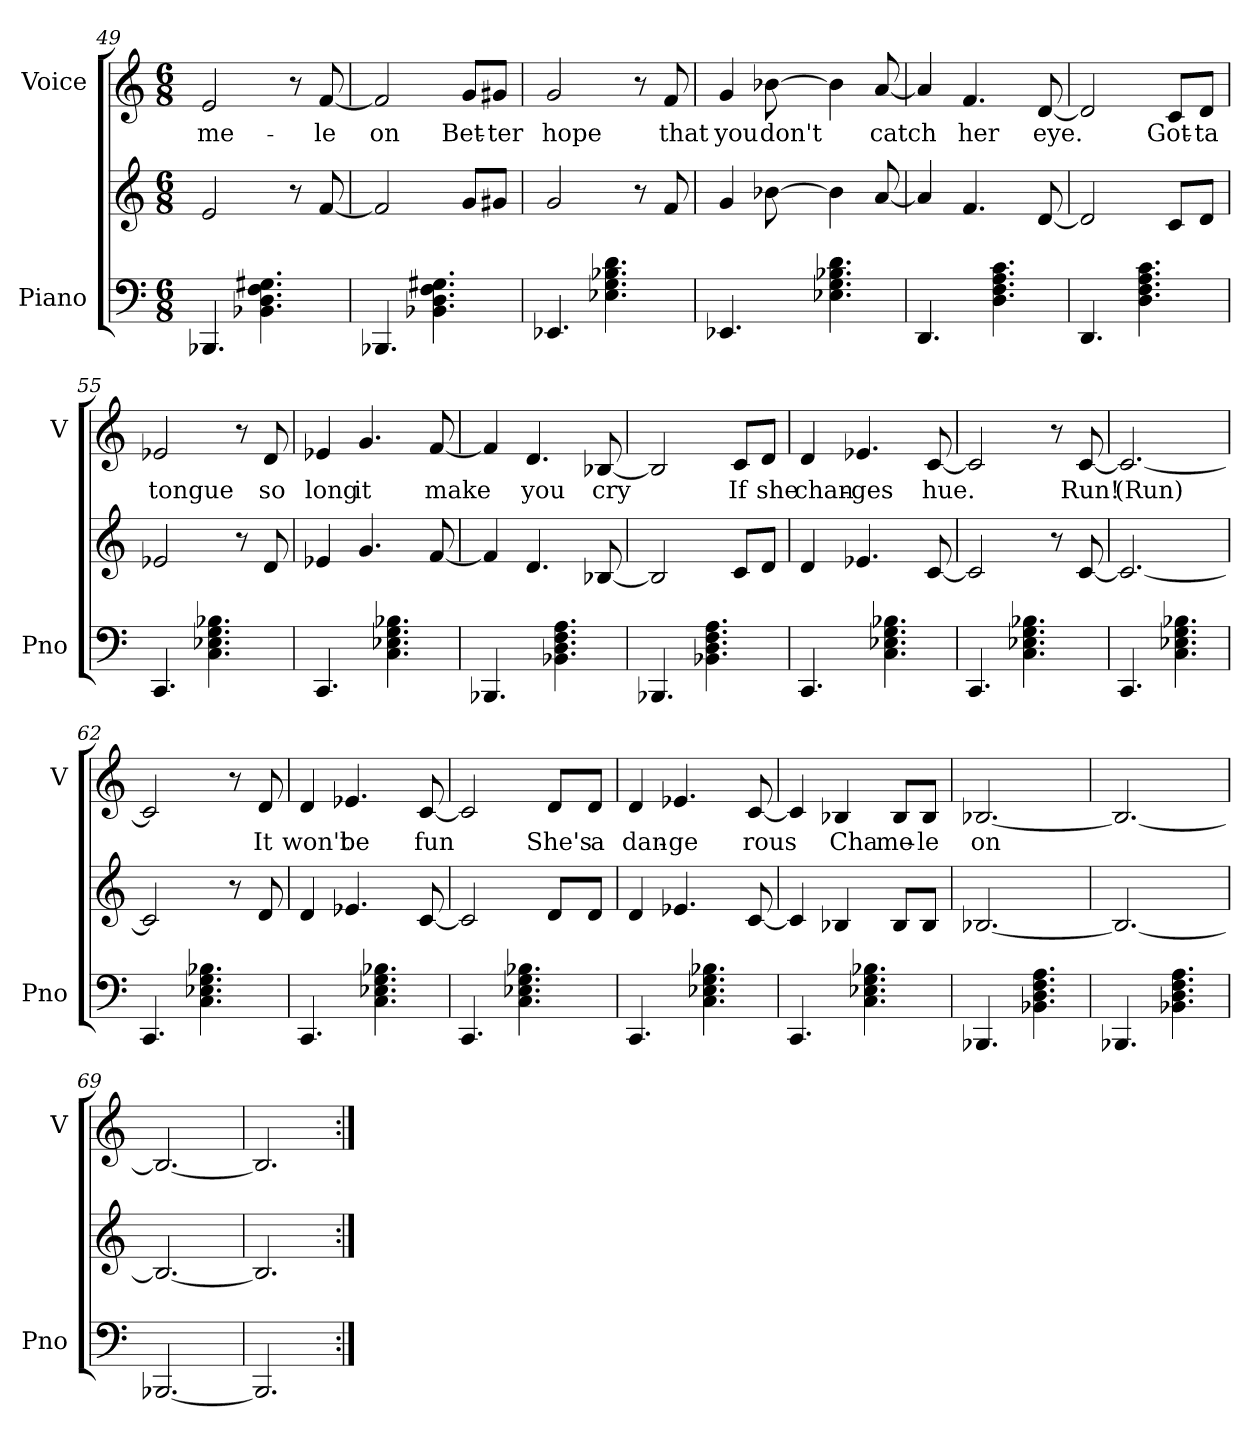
**kern	**kern	**kern	**text
*part2	*part2	*part1	*part1
*staff3	*staff2	*staff1	*staff1
*I"Piano	*	*I"Voice	*
*I'Pno	*	*I'V	*
!!LO:PB:g=z
*clefF4	*clefG2	*clefG2	*
*k[]	*k[]	*k[]	*
*M6/8	*M6/8	*M6/8	*
=49	=49	=49	=49
!	!	!	!LO:LY:b
4.BBB-X/	2e/	2e/	-me-
4.BB-X\ 4.D\ 4.F\ 4.G#X\	.	.	.
.	8r	8r	.
!	!	!	!LO:LY:b
.	[8f/	[8f/	le
=50	=50	=50	=50
!	!	!	!LO:LY:b
4.BBB-X/	2f/]	2f/]	on
4.BB-X\ 4.D\ 4.F\ 4.G#X\	.	.	.
!	!	!	!LO:LY:b
.	8g/L	8g/L	Bet-
!	!	!	!LO:LY:b
.	8g#X/J	8g#X/J	-ter
=51	=51	=51	=51
!	!	!	!LO:LY:b
4.EE-X/	2g/	2g/	hope
4.E-X\ 4.G\ 4.B-X\ 4.d\	.	.	.
.	8r	8r	.
!	!	!	!LO:LY:b
.	8f/	8f/	that
=52	=52	=52	=52
!	!	!	!LO:LY:b
4.EE-X/	4g/	4g/	you
!	!	!	!LO:LY:b
.	[8b-X\	[8b-X\	don't
4.E-X\ 4.G\ 4.B-X\ 4.d\	4b-\]	4b-\]	.
!	!	!	!LO:LY:b
.	[8a/	[8a/	catch
!!LO:LB:g=z
=53	=53	=53	=53
4.DD/	4a/]	4a/]	.
!	!	!	!LO:LY:b
.	4.f/	4.f/	her
4.D\ 4.F\ 4.A\ 4.c\	.	.	.
!	!	!	!LO:LY:b
.	[8d/	[8d/	eye.
=54	=54	=54	=54
4.DD/	2d/]	2d/]	.
4.D\ 4.F\ 4.A\ 4.c\	.	.	.
!	!	!	!LO:LY:b
.	8c/L	8c/L	Got-
!	!	!	!LO:LY:b
.	8d/J	8d/J	-ta
=55	=55	=55	=55
!	!	!	!LO:LY:b
4.CC/	2e-X/	2e-X/	tongue
4.C\ 4.E-X\ 4.G\ 4.B-X\	.	.	.
.	8r	8r	.
!	!	!	!LO:LY:b
.	8d/	8d/	so
=56	=56	=56	=56
!	!	!	!LO:LY:b
4.CC/	4e-X/	4e-X/	long
!	!	!	!LO:LY:b
.	4.g/	4.g/	it
4.C\ 4.E-X\ 4.G\ 4.B-X\	.	.	.
!	!	!	!LO:LY:b
.	[8f/	[8f/	make
!!LO:LB:g=z
=57	=57	=57	=57
4.BBB-X/	4f/]	4f/]	.
!	!	!	!LO:LY:b
.	4.d/	4.d/	you
4.BB-X\ 4.D\ 4.F\ 4.A\	.	.	.
!	!	!	!LO:LY:b
.	[8B-X/	[8B-X/	cry
=58	=58	=58	=58
4.BBB-X/	2B-/]	2B-/]	.
4.BB-X\ 4.D\ 4.F\ 4.A\	.	.	.
!	!	!	!LO:LY:b
.	8c/L	8c/L	If
!	!	!	!LO:LY:b
.	8d/J	8d/J	she
=59	=59	=59	=59
!	!	!	!LO:LY:b
4.CC/	4d/	4d/	chan-
!	!	!	!LO:LY:b
.	4.e-X/	4.e-X/	-ges
4.C\ 4.E-X\ 4.G\ 4.B-X\	.	.	.
!	!	!	!LO:LY:b
.	[8c/	[8c/	hue.
=60	=60	=60	=60
4.CC/	2c/]	2c/]	.
4.C\ 4.E-X\ 4.G\ 4.B-X\	.	.	.
.	8r	8r	.
!	!	!	!LO:LY:b
.	[8c/	[8c/	Run!
!!LO:PB:g=z
=61	=61	=61	=61
!	!	!	!LO:LY:b
4.CC/	2.c/_	2.c/_	(Run)
4.C\ 4.E-X\ 4.G\ 4.B-X\	.	.	.
=62	=62	=62	=62
4.CC/	2c/]	2c/]	.
4.C\ 4.E-X\ 4.G\ 4.B-X\	.	.	.
.	8r	8r	.
!	!	!	!LO:LY:b
.	8d/	8d/	It
=63	=63	=63	=63
!	!	!	!LO:LY:b
4.CC/	4d/	4d/	won't
!	!	!	!LO:LY:b
.	4.e-X/	4.e-X/	be
4.C\ 4.E-X\ 4.G\ 4.B-X\	.	.	.
!	!	!	!LO:LY:b
.	[8c/	[8c/	fun
=64	=64	=64	=64
4.CC/	2c/]	2c/]	.
4.C\ 4.E-X\ 4.G\ 4.B-X\	.	.	.
!	!	!	!LO:LY:b
.	8d/L	8d/L	She's
!	!	!	!LO:LY:b
.	8d/J	8d/J	a
!!LO:LB:g=z
=65	=65	=65	=65
!	!	!	!LO:LY:b
4.CC/	4d/	4d/	dan-
!	!	!	!LO:LY:b
.	4.e-X/	4.e-X/	-ge
4.C\ 4.E-X\ 4.G\ 4.B-X\	.	.	.
!	!	!	!LO:LY:b
.	[8c/	[8c/	rous
=66	=66	=66	=66
4.CC/	4c/]	4c/]	.
!	!	!	!LO:LY:b
.	4B-X/	4B-X/	Cha
4.C\ 4.E-X\ 4.G\ 4.B-X\	.	.	.
!	!	!	!LO:LY:b
.	8B-/L	8B-/L	me-
!	!	!	!LO:LY:b
.	8B-/J	8B-/J	-le
=67	=67	=67	=67
!	!	!	!LO:LY:b
4.BBB-X/	[2.B-X/	[2.B-X/	on
4.BB-X\ 4.D\ 4.F\ 4.A\	.	.	.
=68	=68	=68	=68
4.BBB-X/	2.B-/_	2.B-/_	.
4.BB-X\ 4.D\ 4.F\ 4.A\	.	.	.
!!LO:LB:g=z
=69	=69	=69	=69
[2.BBB-X/	2.B-/_	2.B-/_	.
=70	=70	=70	=70
2.BBB-/]	2.B-/]	2.B-/]	.
=:|!	=:|!	=:|!	=:|!
*-	*-	*-	*-
